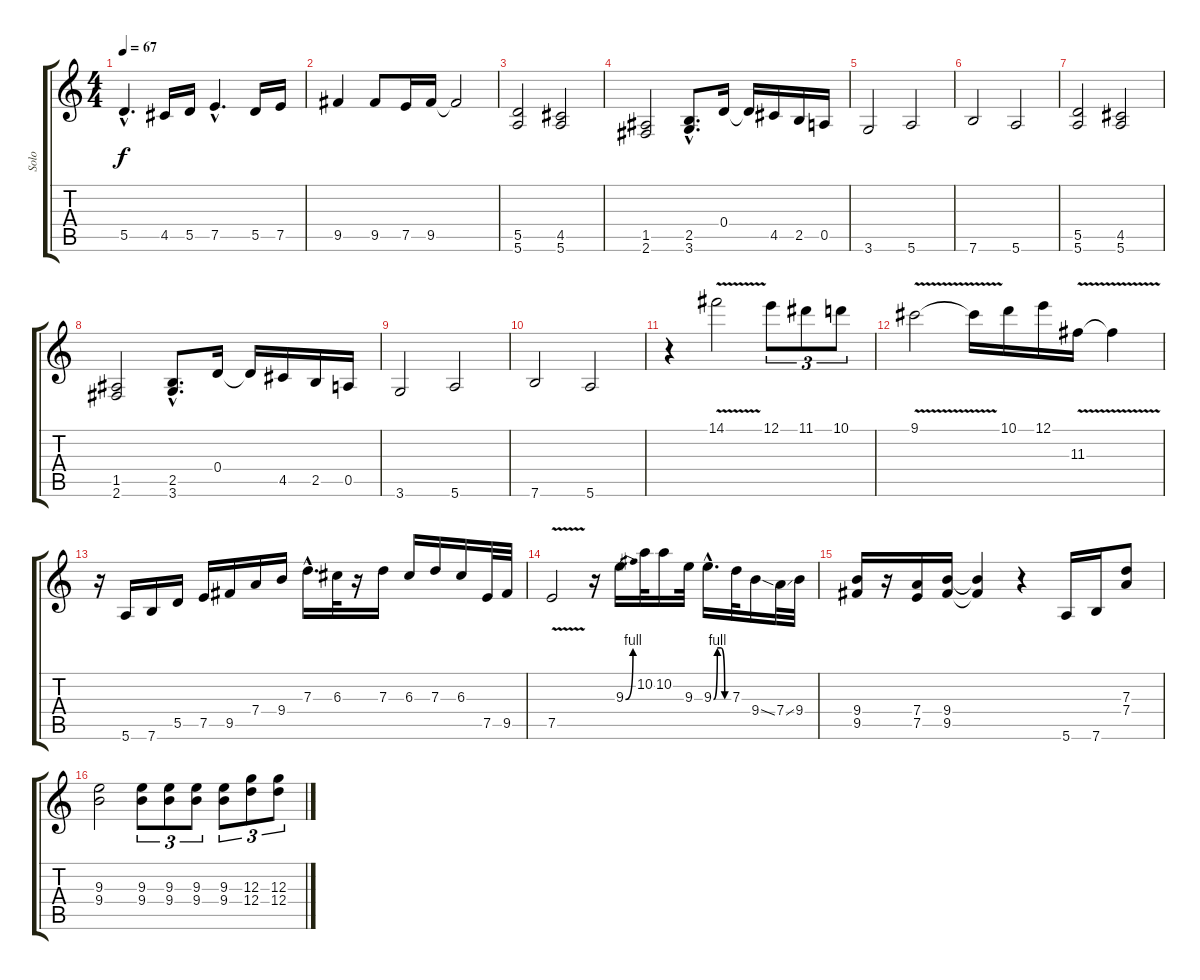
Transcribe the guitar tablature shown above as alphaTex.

\track ("Solo" "Solo") {instrument overdrivenguitar}
\staff {score tabs}
\tuning (E4 B3 G3 D3 A2 E2) {hide}
\ts (4 4)
\tempo 67
\clef g2
\ks c
5.5{hac}.4{d dy f} 4.5.16 5.5.16 7.5{hac}.4{d} 5.5.16 7.5.16 |
9.5.4 9.5.8 7.5.16 9.5.16 9.5{t}.2 |
(5.5 5.6).2 (4.5 5.6).2 |
(1.5 2.6).2 (2.5{hac} 3.6{hac}).8{d} 0.4.16 0.4{t}.16 4.5.16 2.5.16 0.5.16 |
3.6.2 5.6.2 |
7.6.2 5.6.2 |
(5.5 5.6).2 (4.5 5.6).2 |
(1.5 2.6).2 (2.5{hac} 3.6{hac}).8{d} 0.4.16 0.4{t}.16 4.5.16 2.5.16 0.5.16 |
3.6.2 5.6.2 |
7.6.2 5.6.2 |
r.4 14.1{v}.2 12.1.8{tu (3 2)} 11.1.8{tu (3 2)} 10.1.8{tu (3 2)} |
9.1{v}.2 9.1{t}.16 10.1.16 12.1.16 11.3{v}.16 11.3{t}.4 |
r.16 5.6.16 7.6.16 5.5.16 7.5.16 9.5.16 7.4.16 9.4.16 7.3{hac}.16{d} 6.3.32 r.16 7.3.16 6.3.16 7.3.16 6.3.16 7.5.32 9.5.32 |
7.5{v}.2 r.16 9.3{be (bend 0 0 60 4)}.16 10.2.32 10.2.16 9.3.32 9.3{be (custom 0 0 15 4 30 4 45 0 60 0) hac}.16{d} 7.3.32 9.4{ss}.16 7.4{ss}.32 9.4.32 |
(9.4 9.5).16 r.16 (7.4 7.5).16 (9.4 9.5).16 (9.4{t} 9.5{t}).4 r.4 5.6.16 7.6.16 (7.3 7.4).8 |
(9.3 9.4).2 (9.3 9.4).8{tu (3 2)} (9.3 9.4).8{tu (3 2)} (9.3 9.4).8{tu (3 2)} (9.3 9.4).8{tu (3 2)} (12.3 12.4).8{tu (3 2)} (12.3 12.4).8{tu (3 2)}
